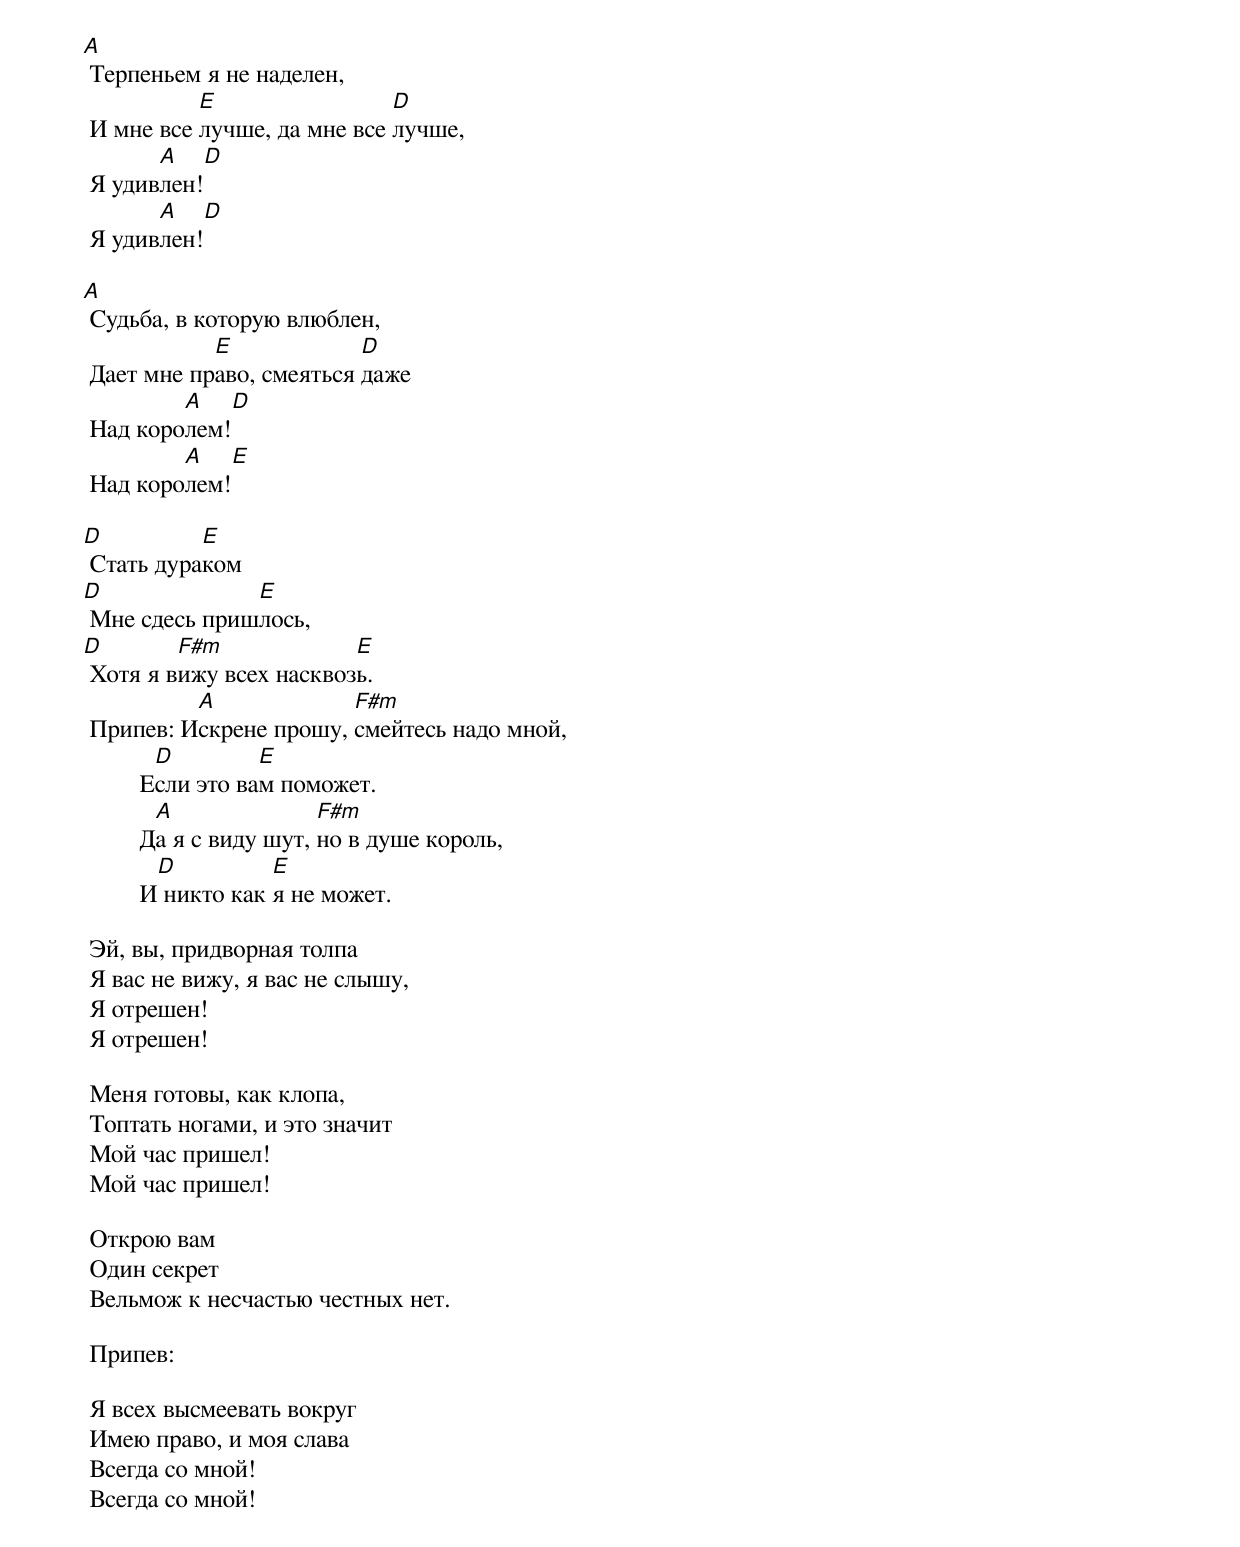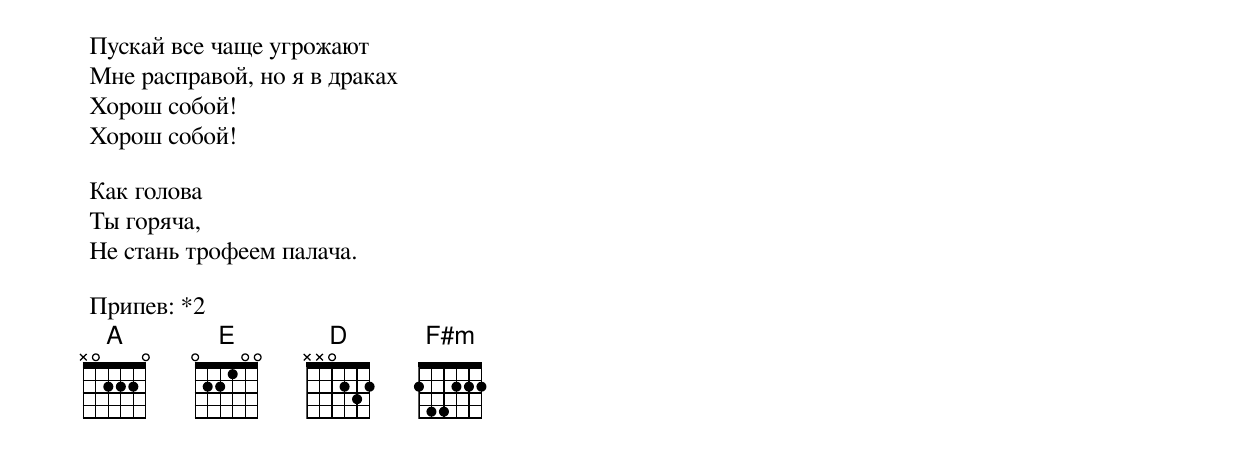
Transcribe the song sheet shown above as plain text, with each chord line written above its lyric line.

A
 Терпеньем я не наделен,
           E                 D
 И мне все лучше, да мне все лучше,
       A    D
 Я удивлен!
       A    D
 Я удивлен!

A
 Судьба, в которую влюблен,
            E             D
 Дает мне право, смеяться даже
         A    D
 Над королем!
         A    E
 Над королем!

D          E
 Стать дураком
D              E
 Мне сдесь пришлось,
D        F#m             E
 Хотя я вижу всех насквозь.
          A             F#m
 Припев: Искрене прошу, смейтесь надо мной,
          D         E
         Если это вам поможет.
          A               F#m
         Да я с виду шут, но в душе король,
          D          E
         И никто как я не может.

 Эй, вы, придворная толпа
 Я вас не вижу, я вас не слышу,
 Я отрешен!
 Я отрешен!

 Меня готовы, как клопа,
 Топтать ногами, и это значит
 Мой час пришел!
 Мой час пришел!

 Открою вам
 Один секрет
 Вельмож к несчастью честных нет.

 Припев:

 Я всех высмеевать вокруг
 Имею право, и моя слава
 Всегда со мной!
 Всегда со мной!

 Пускай все чаще угрожают
 Мне расправой, но я в драках
 Хорош собой!
 Хорош собой!

 Как голова
 Ты горяча,
 Не стань трофеем палача.

 Припев: *2
